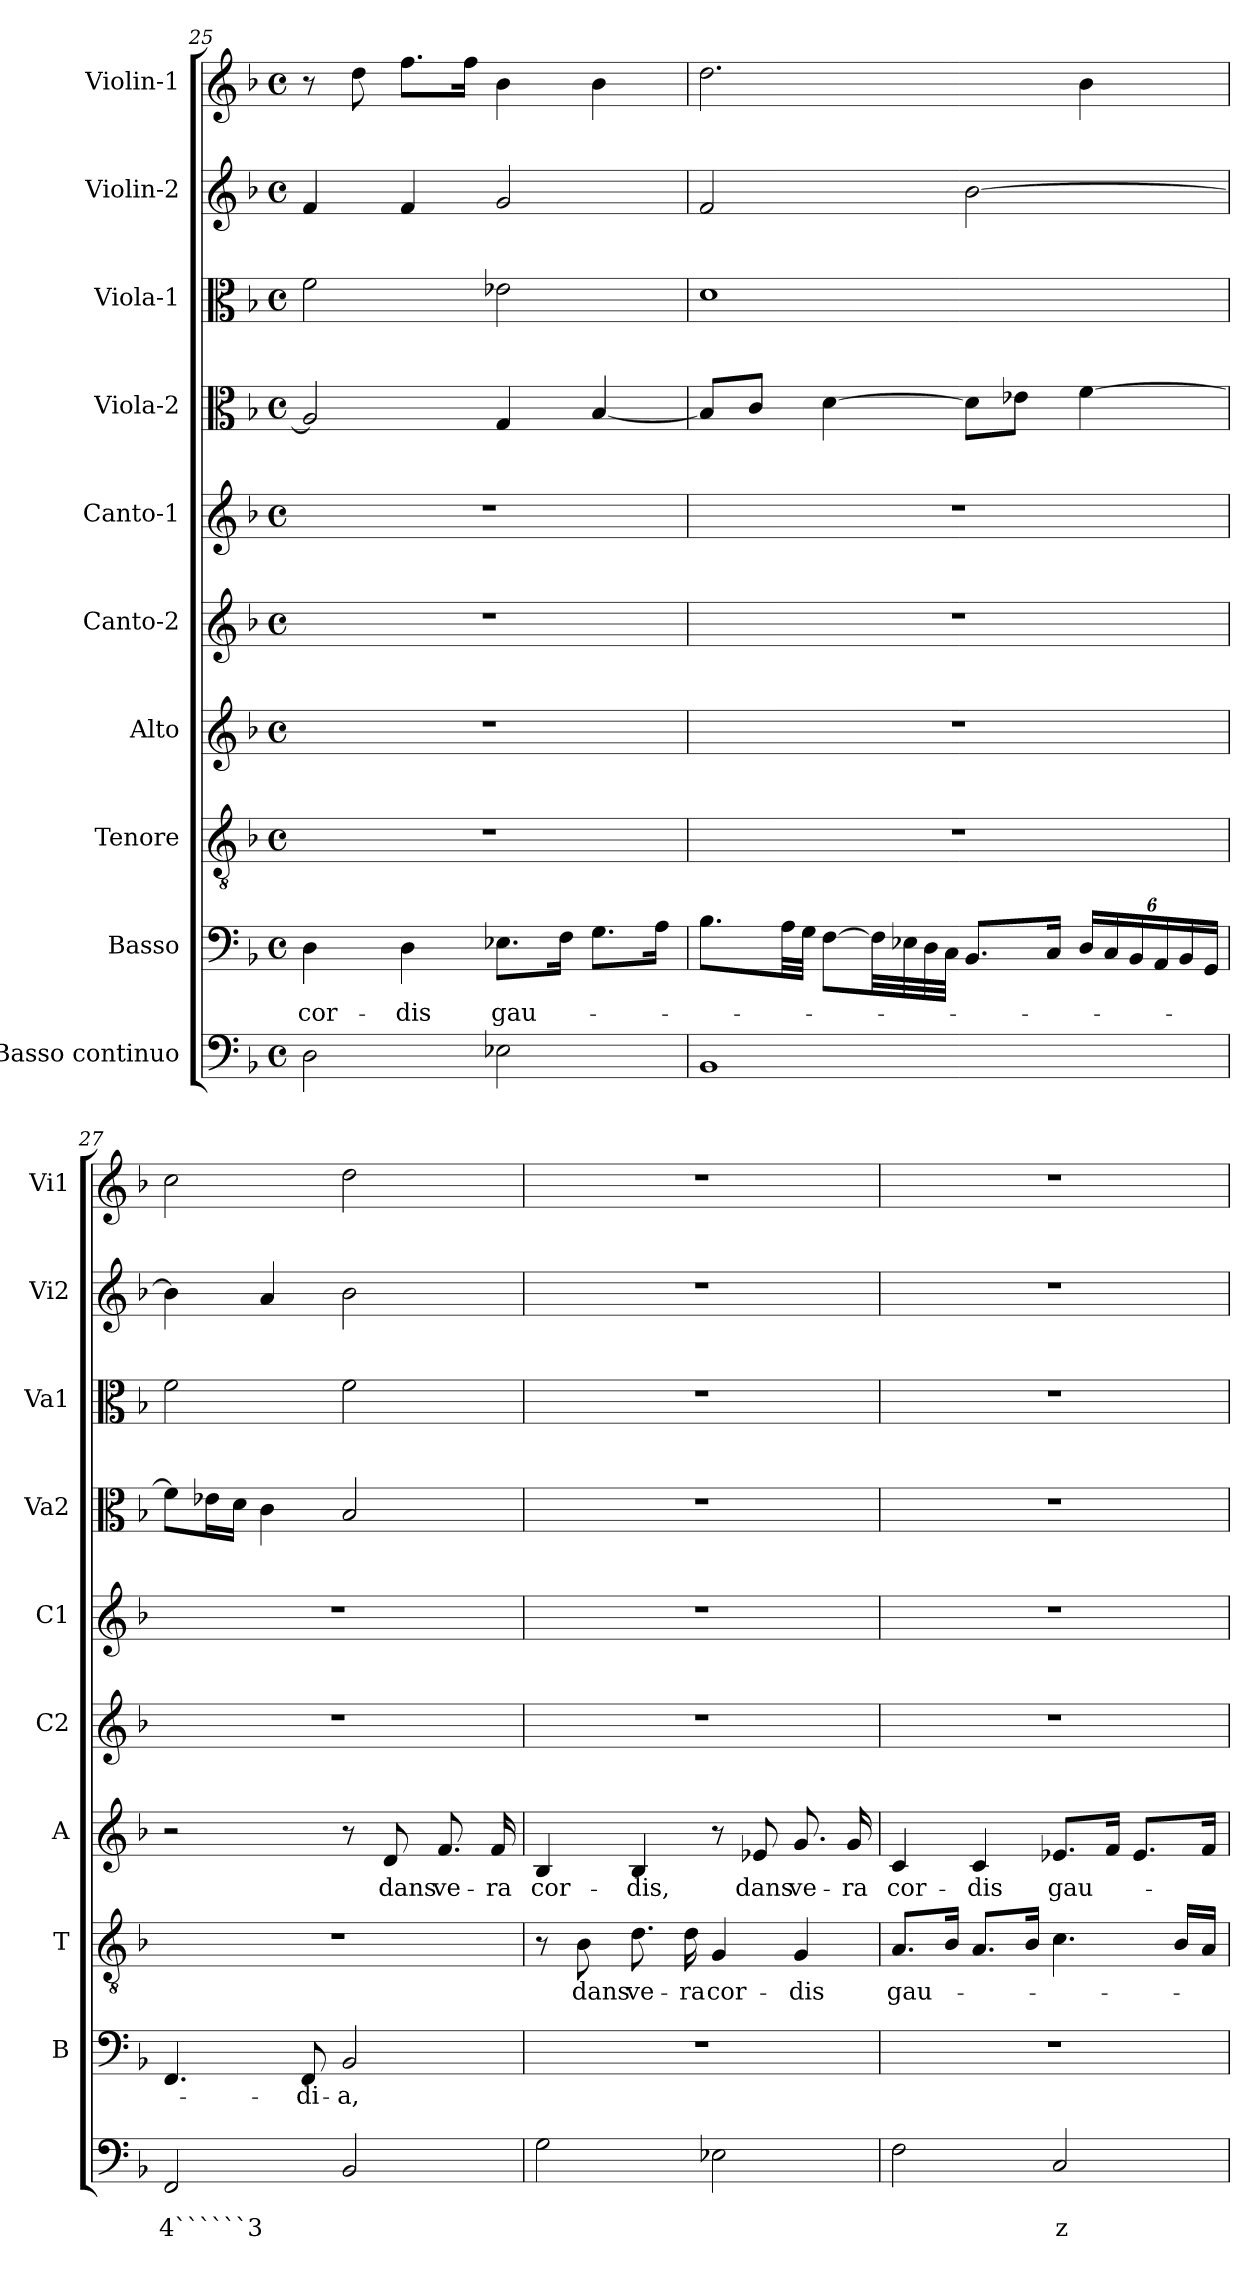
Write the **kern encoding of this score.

**kern	**text	**text	**kern	**text	**kern	**text	**kern	**text	**kern	**kern	**kern	**kern	**kern	**kern
*part10	*part10	*part10	*part9	*part9	*part8	*part8	*part7	*part7	*part6	*part5	*part4	*part3	*part2	*part1
*staff10	*staff10	*staff10	*staff9	*staff9	*staff8	*staff8	*staff7	*staff7	*staff6	*staff5	*staff4	*staff3	*staff2	*staff1
*I"Basso continuo	*	*	*I"Basso	*	*I"Tenore	*	*I"Alto	*	*I"Canto-2	*I"Canto-1	*I"Viola-2	*I"Viola-1	*I"Violin-2	*I"Violin-1
*	*	*	*I'B	*	*I'T	*	*I'A	*	*I'C2	*I'C1	*I'Va2	*I'Va1	*I'Vi2	*I'Vi1
*clefF4	*	*	*clefF4	*	*clefGv2	*	*clefG2	*	*clefG2	*clefG2	*clefC3	*clefC3	*clefG2	*clefG2
*k[b-]	*	*	*k[b-]	*	*k[b-]	*	*k[b-]	*	*k[b-]	*k[b-]	*k[b-]	*k[b-]	*k[b-]	*k[b-]
*F:	*	*	*F:	*	*F:	*	*F:	*	*F:	*F:	*F:	*F:	*F:	*F:
*M4/4	*	*	*M4/4	*	*M4/4	*	*M4/4	*	*M4/4	*M4/4	*M4/4	*M4/4	*M4/4	*M4/4
*met(c)	*	*	*met(c)	*	*met(c)	*	*met(c)	*	*met(c)	*met(c)	*met(c)	*met(c)	*met(c)	*met(c)
=25	=25	=25	=25	=25	=25	=25	=25	=25	=25	=25	=25	=25	=25	=25
!	!	!	!	!LO:LY:b	!	!	!	!	!	!	!	!	!	!
2D\	.	.	4D\	cor-	1r	.	1r	.	1r	1r	2A/]	2f\	4f/	8r
.	.	.	.	.	.	.	.	.	.	.	.	.	.	8dd\
!	!	!	!	!LO:LY:b	!	!	!	!	!	!	!	!	!	!
.	.	.	4D\	-dis	.	.	.	.	.	.	.	.	4f/	8.ff\L
.	.	.	.	.	.	.	.	.	.	.	.	.	.	16ff\Jk
!	!	!	!	!LO:LY:b	!	!	!	!	!	!	!	!	!	!
2E-X\	.	.	8.E-X\L	gau-	.	.	.	.	.	.	4G/	2e-X\	2g/	4b-\
.	.	.	16F\Jk	.	.	.	.	.	.	.	.	.	.	.
.	.	.	8.G\L	.	.	.	.	.	.	.	[4B-/	.	.	4b-\
.	.	.	16A\Jk	.	.	.	.	.	.	.	.	.	.	.
=26	=26	=26	=26	=26	=26	=26	=26	=26	=26	=26	=26	=26	=26	=26
1BB-	.	.	8.B-\L	.	1r	.	1r	.	1r	1r	8B-/L]	1d	2f/	2.dd\
.	.	.	.	.	.	.	.	.	.	.	8c/J	.	.	.
.	.	.	32A\LL	.	.	.	.	.	.	.	.	.	.	.
.	.	.	32G\JJJ	.	.	.	.	.	.	.	.	.	.	.
.	.	.	[8F\L	.	.	.	.	.	.	.	[4d\	.	.	.
.	.	.	32F\LL]	.	.	.	.	.	.	.	.	.	.	.
.	.	.	32E-X\	.	.	.	.	.	.	.	.	.	.	.
.	.	.	32D\	.	.	.	.	.	.	.	.	.	.	.
.	.	.	32C\JJJ	.	.	.	.	.	.	.	.	.	.	.
.	.	.	8.BB-/L	.	.	.	.	.	.	.	8d\L]	.	[2b-\	.
.	.	.	.	.	.	.	.	.	.	.	8e-X\J	.	.	.
.	.	.	16C/Jk	.	.	.	.	.	.	.	.	.	.	.
.	.	.	24D/LL	.	.	.	.	.	.	.	[4f\	.	.	4b-\
.	.	.	24C/	.	.	.	.	.	.	.	.	.	.	.
.	.	.	24BB-/	.	.	.	.	.	.	.	.	.	.	.
.	.	.	24AA/	.	.	.	.	.	.	.	.	.	.	.
.	.	.	24BB-/	.	.	.	.	.	.	.	.	.	.	.
.	.	.	24GG/JJ	.	.	.	.	.	.	.	.	.	.	.
=27	=27	=27	=27	=27	=27	=27	=27	=27	=27	=27	=27	=27	=27	=27
!	!	!LO:LY:b	!	!	!	!	!	!	!	!	!	!	!	!
2FF/	.	4``````3	4.FF/	.	1r	.	2r	.	1r	1r	8f\L]	2f\	4b-\]	2cc\
.	.	.	.	.	.	.	.	.	.	.	16e-X\L	.	.	.
.	.	.	.	.	.	.	.	.	.	.	16d\JJ	.	.	.
.	.	.	.	.	.	.	.	.	.	.	4c\	.	4a/	.
!	!	!	!	!LO:LY:b	!	!	!	!	!	!	!	!	!	!
.	.	.	8FF/	-di-	.	.	.	.	.	.	.	.	.	.
!	!	!	!	!LO:LY:b	!	!	!	!	!	!	!	!	!	!
2BB-/	.	.	2BB-/	-a,	.	.	8r	.	.	.	2B-/	2f\	2b-\	2dd\
!	!	!	!	!	!	!	!	!LO:LY:b	!	!	!	!	!	!
.	.	.	.	.	.	.	8d/	dans	.	.	.	.	.	.
!	!	!	!	!	!	!	!	!LO:LY:b	!	!	!	!	!	!
.	.	.	.	.	.	.	8.f/	ve-	.	.	.	.	.	.
!	!	!	!	!	!	!	!	!LO:LY:b	!	!	!	!	!	!
.	.	.	.	.	.	.	16f/	-ra	.	.	.	.	.	.
!!LO:PB:g=z
=28	=28	=28	=28	=28	=28	=28	=28	=28	=28	=28	=28	=28	=28	=28
!	!	!	!	!	!	!	!	!LO:LY:b	!	!	!	!	!	!
2G\	.	.	1r	.	8r	.	4B-/	cor-	1r	1r	1r	1r	1r	1r
!	!	!	!	!	!	!LO:LY:b	!	!	!	!	!	!	!	!
.	.	.	.	.	8B-\	dans	.	.	.	.	.	.	.	.
!	!	!	!	!	!	!LO:LY:b	!	!LO:LY:b	!	!	!	!	!	!
.	.	.	.	.	8.d\	ve-	4B-/	-dis,	.	.	.	.	.	.
!	!	!	!	!	!	!LO:LY:b	!	!	!	!	!	!	!	!
.	.	.	.	.	16d\	-ra	.	.	.	.	.	.	.	.
!	!	!	!	!	!	!LO:LY:b	!	!	!	!	!	!	!	!
2E-X\	.	.	.	.	4G/	cor-	8r	.	.	.	.	.	.	.
!	!	!	!	!	!	!	!	!LO:LY:b	!	!	!	!	!	!
.	.	.	.	.	.	.	8e-X/	dans	.	.	.	.	.	.
!	!	!	!	!	!	!LO:LY:b	!	!LO:LY:b	!	!	!	!	!	!
.	.	.	.	.	4G/	-dis	8.g/	ve-	.	.	.	.	.	.
!	!	!	!	!	!	!	!	!LO:LY:b	!	!	!	!	!	!
.	.	.	.	.	.	.	16g/	-ra	.	.	.	.	.	.
=29	=29	=29	=29	=29	=29	=29	=29	=29	=29	=29	=29	=29	=29	=29
!	!	!	!	!	!	!LO:LY:b	!	!LO:LY:b	!	!	!	!	!	!
2F\	.	.	1r	.	8.A/L	gau-	4c/	cor-	1r	1r	1r	1r	1r	1r
.	.	.	.	.	16B-/Jk	.	.	.	.	.	.	.	.	.
!	!	!	!	!	!	!	!	!LO:LY:b	!	!	!	!	!	!
.	.	.	.	.	8.A/L	.	4c/	-dis	.	.	.	.	.	.
.	.	.	.	.	16B-/Jk	.	.	.	.	.	.	.	.	.
!	!	!LO:LY:b	!	!	!	!	!	!LO:LY:b	!	!	!	!	!	!
2C/	.	z	.	.	4.c\	.	8.e-X/L	gau-	.	.	.	.	.	.
.	.	.	.	.	.	.	16f/Jk	.	.	.	.	.	.	.
.	.	.	.	.	.	.	8.e-/L	.	.	.	.	.	.	.
.	.	.	.	.	16B-/LL	.	.	.	.	.	.	.	.	.
.	.	.	.	.	16A/JJ	.	16f/Jk	.	.	.	.	.	.	.
=	=	=	=	=	=	=	=	=	=	=	=	=	=	=
*-	*-	*-	*-	*-	*-	*-	*-	*-	*-	*-	*-	*-	*-	*-
